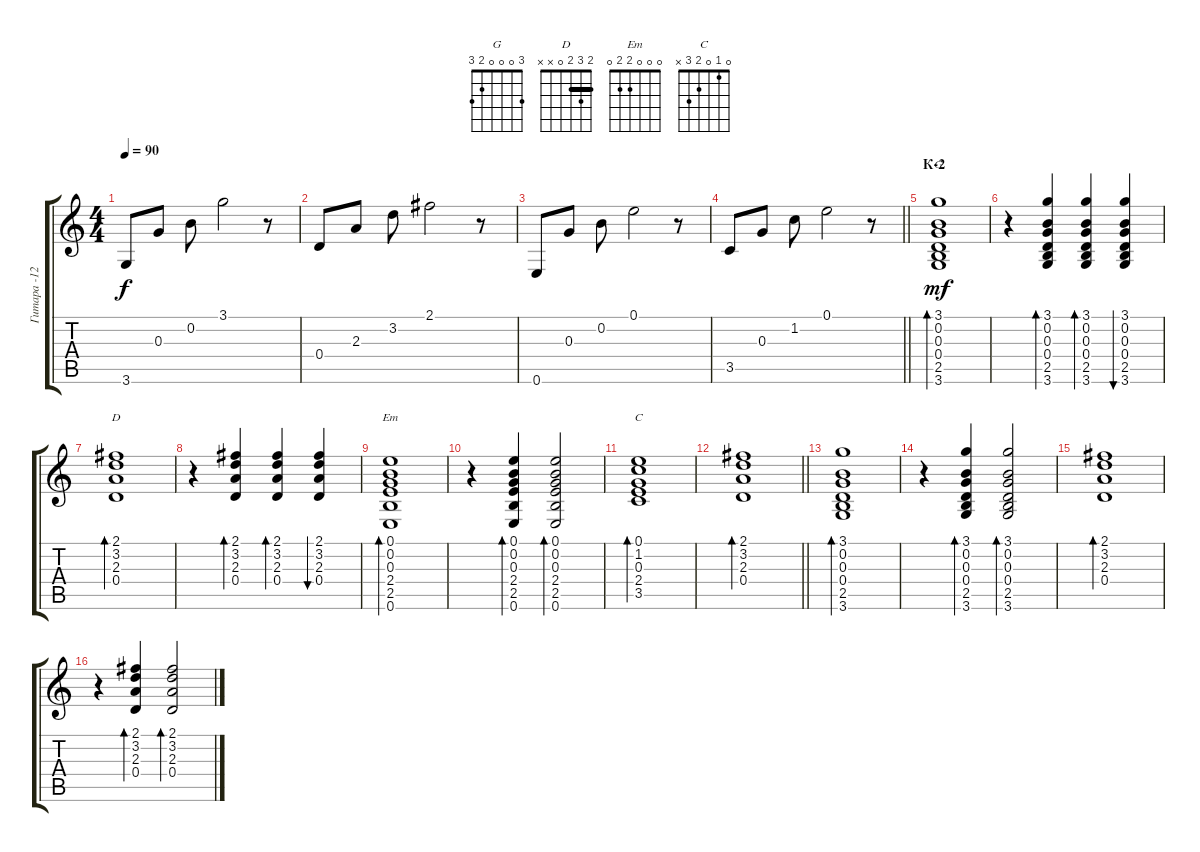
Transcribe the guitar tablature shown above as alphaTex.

\track ("Гитара -12 струн" "Гитара -12") {instrument acousticguitarsteel}
\staff {score tabs}
\tuning (E4 B3 G3 D3 A2 E2) {hide}
\chord ("G" 3 0 0 0 2 3)
\chord ("D" 2 3 2 0 x x) {barre 2}
\chord ("Em" 0 0 0 2 2 0)
\chord ("C" 0 1 0 2 3 x)
\ts (4 4)
\tempo 90
\clef g2
\ks c
3.6.8{dy f} 0.3.8 0.2.8 3.1.2 r.8 |
0.4.8 2.3.8 3.2.8 2.1.2 r.8 |
0.6.8 0.3.8 0.2.8 0.1.2 r.8 |
\barLineRight lightlight
3.5.8 0.3.8 1.2.8 0.1.2 r.8 |
\section ("" "К-2")
(3.1 0.2 0.3 0.4 2.5 3.6).1{bd 120 ch "G" dy mf} |
r.4 (3.1 0.2 0.3 0.4 2.5 3.6).4{bd 120} (3.1 0.2 0.3 0.4 2.5 3.6).4{bd 120} (3.1 0.2 0.3 0.4 2.5 3.6).4{bu 60} |
(2.1 3.2 2.3 0.4).1{bd 120 ch "D"} |
r.4 (2.1 3.2 2.3 0.4).4{bd 120} (2.1 3.2 2.3 0.4).4{bd 120} (2.1 3.2 2.3 0.4).4{bu 60} |
(0.1 0.2 0.3 2.4 2.5 0.6).1{bd 120 ch "Em"} |
r.4 (0.1 0.2 0.3 2.4 2.5 0.6).4{bd 120} (0.1 0.2 0.3 2.4 2.5 0.6).2{bd 120} |
(0.1 1.2 0.3 2.4 3.5).1{bd 120 ch "C"} |
\barLineRight lightlight
(2.1 3.2 2.3 0.4).1{bd 120} |
(3.1 0.2 0.3 0.4 2.5 3.6).1{bd 120} |
r.4 (3.1 0.2 0.3 0.4 2.5 3.6).4{bd 120} (3.1 0.2 0.3 0.4 2.5 3.6).2{bd 120} |
(2.1 3.2 2.3 0.4).1{bd 120} |
r.4 (2.1 3.2 2.3 0.4).4{bd 120} (2.1 3.2 2.3 0.4).2{bd 120}
